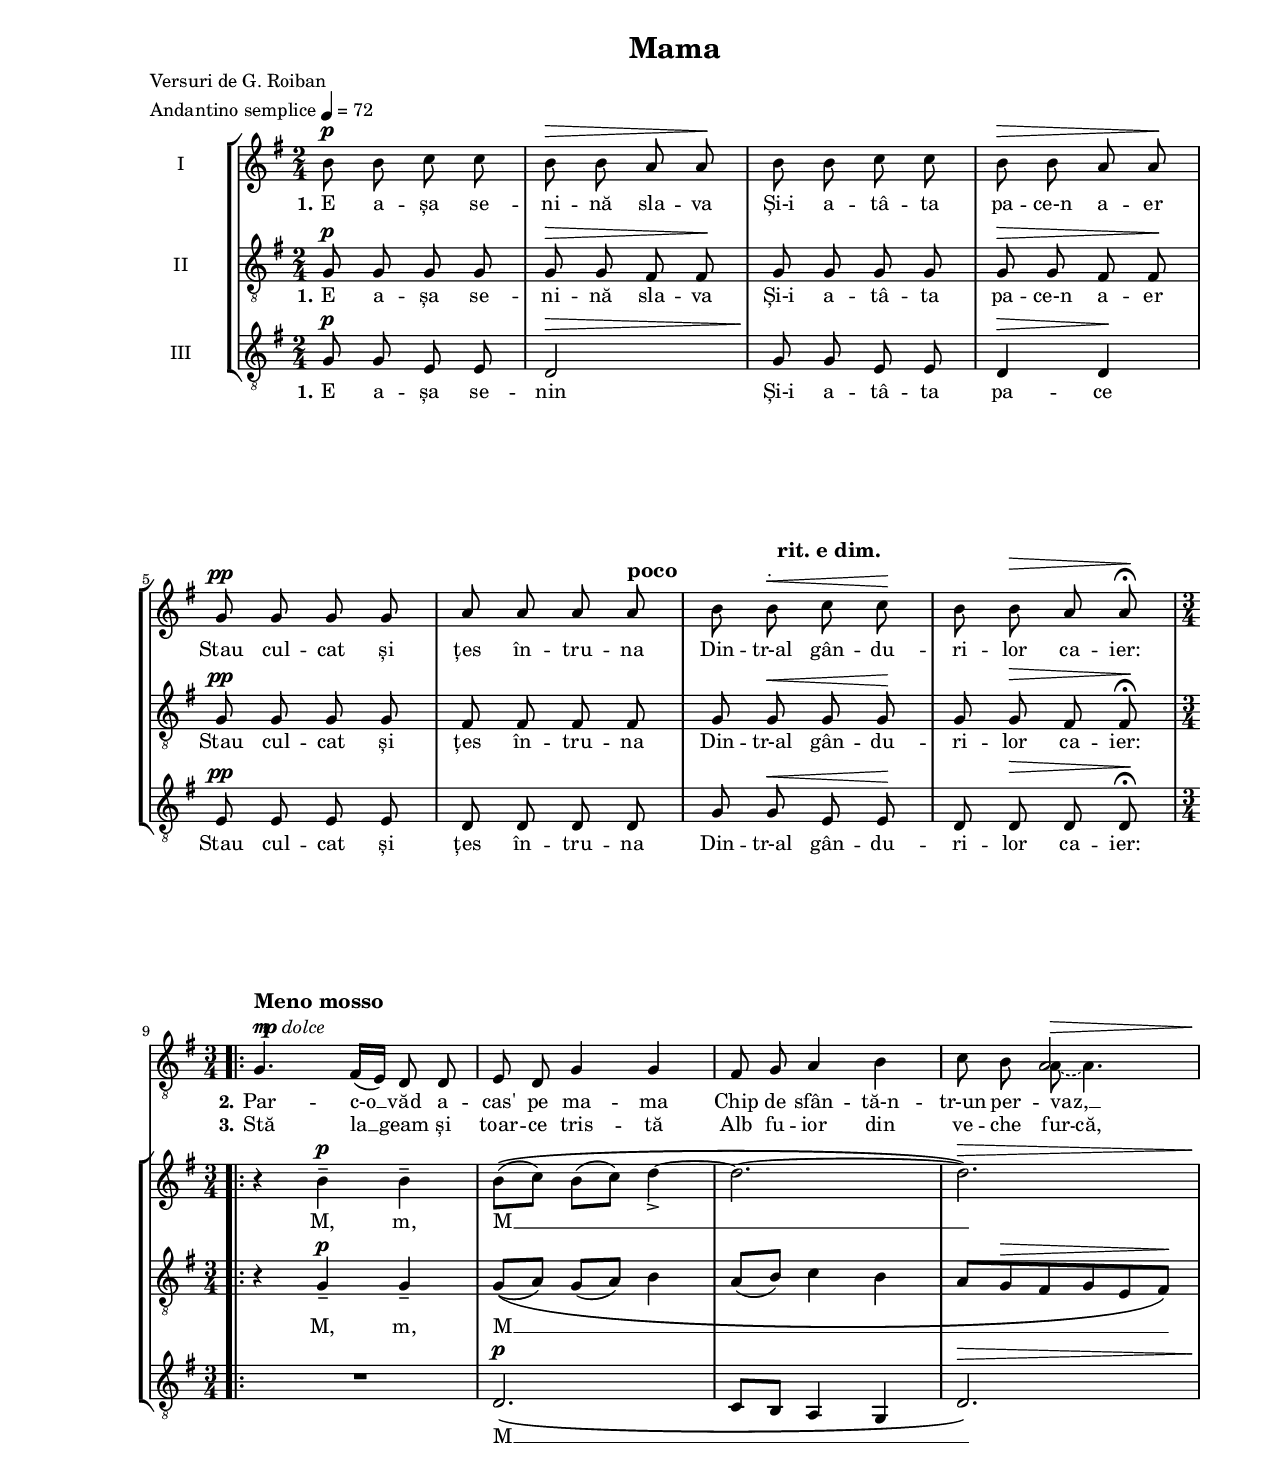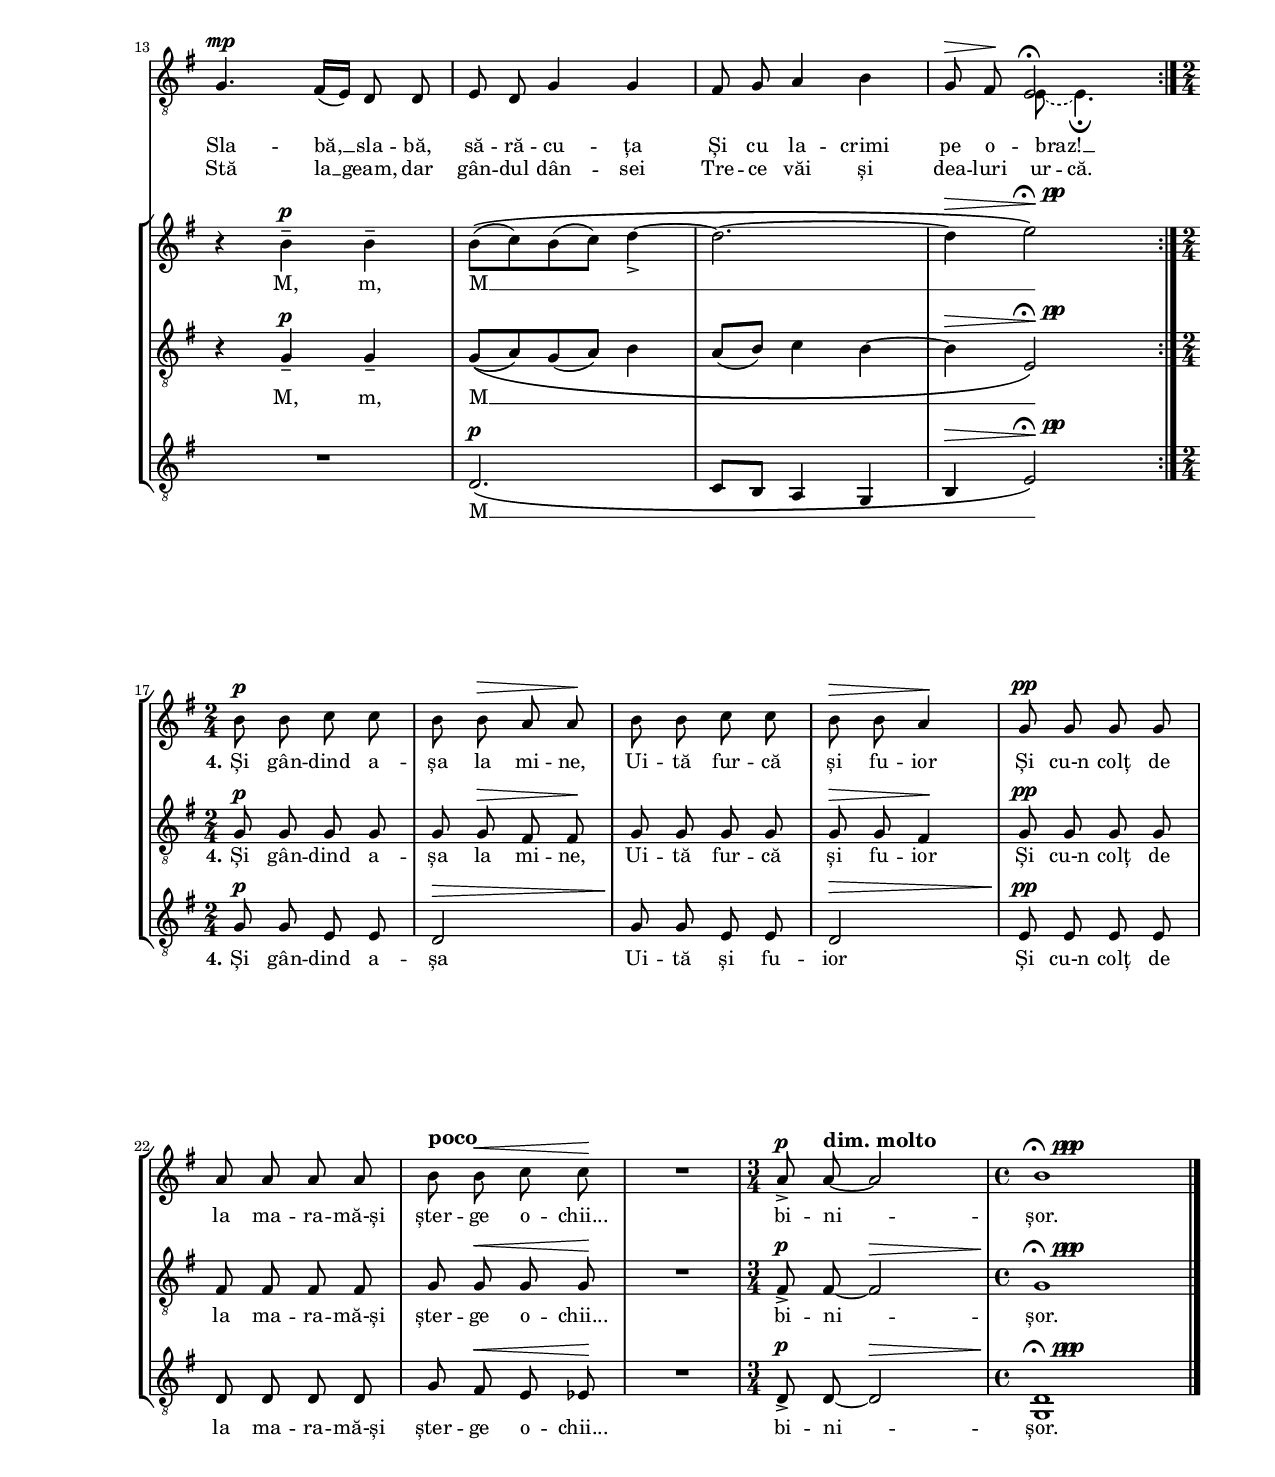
\version "2.19.80"

\paper {
  #(set-paper-size "letter")
  left-margin = 1\in
  line-width = 7\in
  print-page-number = false
  top-margin = 0.7\in
  bottom-margin = 0.7\in
}

\header {
  title = "Mama"
  poet = "Versuri de G. Roiban"
  meter = \markup { Andantino semplice \note #"4" #1 = 72 }
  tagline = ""
}

bigMarkup = \markup {
  \column {
    { \large \bold "Meno mosso" }
    \line {
      \musicglyph "m"
      \hspace #-1.0
      \musicglyph "p"
      \italic "dolce"
    }
  }
}

fermataAndPp = \markup {
  \musicglyph "scripts.ufermata"
  \hspace #0.5
  \musicglyph "p"
  \hspace #-1.0
  \musicglyph "p"
}

fermataAndPpp = \markup {
  \musicglyph "scripts.ufermata"
  \hspace #0.5
  \musicglyph "p"
  \hspace #-1.0
  \musicglyph "p"
  \hspace #-1.0
  \musicglyph "p"
}

#(set-global-staff-size 16)

global = {
  \override Score.VerticalAxisGroup.remove-first = ##t
  \key g \major
  \time 2/4
  \autoBeamOff
}

soloStanzaOne = \lyricmode {
  \set stanza = "2."
  Par -- c-o __ văd a -- cas' pe ma -- ma
  Chip de sfân -- tă-n -- tr-un per -- vaz, __
  Sla -- bă, __ sla -- bă, să -- ră -- cu -- ța
  Și cu la -- crimi pe o -- braz! __
}

soloStanzaTwo = \lyricmode {
  \set stanza = "3."
  Stă la __ geam și toar -- ce tris -- tă
  Alb fu -- ior din ve -- che
  \set ignoreMelismata = ##t
  fur -- că,
  \unset ignoreMelismata
  Stă la __ geam, dar gân -- dul dân -- sei
  Tre -- ce văi și dea -- luri
  \set ignoreMelismata = ##t
  ur -- că.
  \unset ignoreMelismata
}

womenWords = \lyricmode {
  \set stanza = "1."
  E a -- șa se -- ni -- nă sla -- va
  Și-i a -- tâ -- ta pa -- ce-n a -- er
  Stau cul -- cat și țes în -- tru -- na
  Din -- tr-al gân -- du -- ri -- lor ca -- ier:

  M, m, M __
  M, m, M __

  \set stanza = "4."
  Și gân -- dind a -- șa la mi -- ne,
  Ui -- tă fur -- că și fu -- ior
  Și cu-n colț de la ma -- ra -- mă-și
  șter -- ge o -- chii... bi -- ni -- șor.
}

tenorWords = \lyricmode {
  \set stanza = "1."
  E a -- șa se -- ni -- nă sla -- va
  Și-i a -- tâ -- ta pa -- ce-n a -- er
  Stau cul -- cat și țes în -- tru -- na
  Din -- tr-al gân -- du -- ri -- lor ca -- ier:

  M, m, M __
  M, m, M __

  \set stanza = "4."
  Și gân -- dind a -- șa la mi -- ne,
  Ui -- tă fur -- că și fu -- ior
  Și cu-n colț de la ma -- ra -- mă-și
  șter -- ge o -- chii... bi -- ni -- șor.
}

bassWords = \lyricmode {
  \set stanza = "1."
  E a -- șa se -- nin
  Și-i a -- tâ -- ta pa -- ce
  Stau cul -- cat și țes în -- tru -- na
  Din -- tr-al gân -- du -- ri -- lor ca -- ier:

  M __
  M __

  \set stanza = "4."
  Și gân -- dind a -- șa
  Ui -- tă și fu -- ior
  Și cu-n colț de la ma -- ra -- mă-și
  șter -- ge o -- chii... bi -- ni -- șor.
}

soloMusic = \relative c' {
  \set Staff.midiInstrument = "alto sax"
  R2 * 8

  \time 3/4
  \repeat volta 2 {
    g4.^\bigMarkup fis16([ e16)] d8 d8
    e8 d8 g4 g4
    fis8 g8 a4 b4
    c8 b8
    \tieDashed
    <<
      {
        \voiceTwo
        a8~^\> a4.
      }
      \new Voice = "split" {
        \voiceOne
        a2
      }
    >>
    \oneVoice
    \tieSolid

    g4.\!^\mp fis16([ e16)] d8 d8
    e8 d8 g4 g4
    fis8 g8 a4 b4
    g8^\> fis8\!
    \tieDashed
    <<
      {
        \voiceTwo
        e8~ e4._\fermata
      }
      \new Voice = "split" {
        \voiceOne
        e2^\fermata
      }
    >>
    \oneVoice
    \tieSolid
  }

  \time 2/4
  R2 * 8


  \time 3/4
  R2.

  \time 4/4
  R1
}

womenMusic = \relative c' {
  \set Staff.midiInstrument = "recorder"
  \set Staff.vocalName = "I"

  b'8^\p b8 c8 c8
  b8^\> b8 a8 a8\!
  b8 b8 c8 c8
  b8^\> b8 a8 a8\!
  \break

  g8^\pp g8 g8 g8
  a8 a8 a8 a8^\markup{ \large \bold "poco" }
  b8 b8^\<^\markup{ "." \raise #2.3 {\large \bold "rit. e dim."} } c8 c8\!
  b8 b8^\> a8 a8\!^\fermata
  \break

  \time 3/4
  \repeat volta 2 {
    r4 b4^\p\tenuto b4 \tenuto
    b8([^\( \melisma c8)] b8([ c8)] d4~_\accent
    d2.~
    d2.\)^\> \melismaEnd
    \break

    r4\! b4^\p\tenuto b4 \tenuto
    b8([^\( \melisma c8) b8( c8)] d4~_\accent
    d2.~
    d4^\> e2^\!\)^\fermataAndPp \melismaEnd
    \break
  }

  \time 2/4
  b8^\p b8 c8 c8
  b8 b8^\> a8 a8\!
  b8 b8 c8 c8
  b8^\> b8 a4\!

  g8^\pp g8 g8 g8
  \break
  a8 a8 a8 a8
  b8^\markup{ \large \bold "poco" } b8^\< c8 c8\!
  R2

  \time 3/4
  a8^\p_\accent a8~^\markup{ \large \bold "dim. molto" } a2

  \time 4/4
  b1^\fermataAndPpp
  \bar "|."
}

tenorMusic = \relative c' {
  \set Staff.midiInstrument = "recorder"
  \set Staff.vocalName = "II"

  g8^\p g8 g8 g8
  g8^\> g8 fis8 fis8\!
  g8 g8 g8 g8
  g8^\> g8 fis8 fis8\!

  g8^\pp g8 g8 g8
  fis8 fis8 fis8 fis8
  g8 g8^\< g8 g8\!
  g8 g8^\> fis8 fis8\!^\fermata

  \time 3/4
  \repeat volta 2 {
    r4 g4^\p\tenuto g4 \tenuto
    g8([_\( \melisma a8)] g8([ a8)] b4
    a8([ b8)] c4 b4
    a8[ g8^\> fis8 g8 e8 fis8]\!\) \melismaEnd

    r4 g4^\p\tenuto g4 \tenuto
    g8([_\( \melisma a8) g8( a8)] b4
    a8([ b8)] c4 b4~
    b4^\> e,2\!^\fermataAndPp\) \melismaEnd
  }

  \time 2/4
  g8^\p g8 g8 g8
  g8 g8^\> fis8 fis8\!
  g8 g8 g8 g8
  g8^\> g8 fis4\!

  g8^\pp g8 g8 g8
  fis8 fis8 fis8 fis8
  g8 g8^\< g8 g8\!
  R2

  \time 3/4
  fis8^\p_\accent fis8~ fis2^\>

  \time 4/4
  g1\!^\fermataAndPpp
}

bassMusic = \relative c' {
  \set Staff.midiInstrument = "recorder"
  \set Staff.vocalName = "III"

  g8^\p g8 e8 e8
  d2^\>
  g8\! g8 e8 e8
  d4^\> d4\!

  e8^\pp e8 e8 e8
  d8 d8 d8 d8
  g8 g8^\< e8 e8\!
  d8 d8^\> d8 d8\!^\fermata

  \time 3/4
  \repeat volta 2 {
    R2.
    d2. \(^\p \melisma
    c8[ b8] a4 g4
    d'2.\)^\> \melismaEnd

    R2.\!
    d2.\(^\p \melisma
    c8[ b8] a4 g4
    b4^\> e2\)\!^\fermataAndPp \melismaEnd
  }

  \time 2/4
  g8^\p g8 e8 e8
  d2^\>
  g8\! g8 e8 e8
  d2^\>

  e8\!^\pp e8 e8 e8
  d8 d8 d8 d8
  g8 fis8^\< e8 es8\!
  R2

  \time 3/4
  d8^\p_\accent d8~ d2^\>

  \time 4/4
  <d g,>1\!^\fermataAndPpp
}

myScore = \new Score <<
  \new Staff <<
    \clef "G_8"
    \new Voice { \global \soloMusic }
    \addlyrics { \soloStanzaOne }
    \addlyrics { \soloStanzaTwo }
  >>

  \new StaffGroup <<
    \new Staff \new Voice { \global \womenMusic }
    \addlyrics { \womenWords }

    \new Staff <<
      \clef "G_8"
      \new Voice { \global \tenorMusic }
      \addlyrics { \tenorWords }
    >>

    \new Staff <<
      \clef "G_8"
      \new Voice { \global \bassMusic }
      \addlyrics { \bassWords }
    >>
  >>
>>

\score {
  \myScore
  \layout {
    \context {
      \Staff \RemoveEmptyStaves
    }
  }
}

midiOutput = \midi {
  \tempo 4 = 72
  \context {
    \Voice
    \remove "Dynamic_performer"
  }
}

\score {
  \unfoldRepeats
  \myScore
  \midi { \midiOutput }
}

\score {
  \unfoldRepeats
  \new Voice { \global \soloMusic }
  \midi { \midiOutput }
}

\score {
  \unfoldRepeats
  \new Voice { \global \womenMusic }
  \midi { \midiOutput }
}

\score {
  \unfoldRepeats
  \new Voice { \global \tenorMusic }
  \midi { \midiOutput }
}

\score {
  \unfoldRepeats
  \new Voice { \global \bassMusic }
  \midi { \midiOutput }
}
